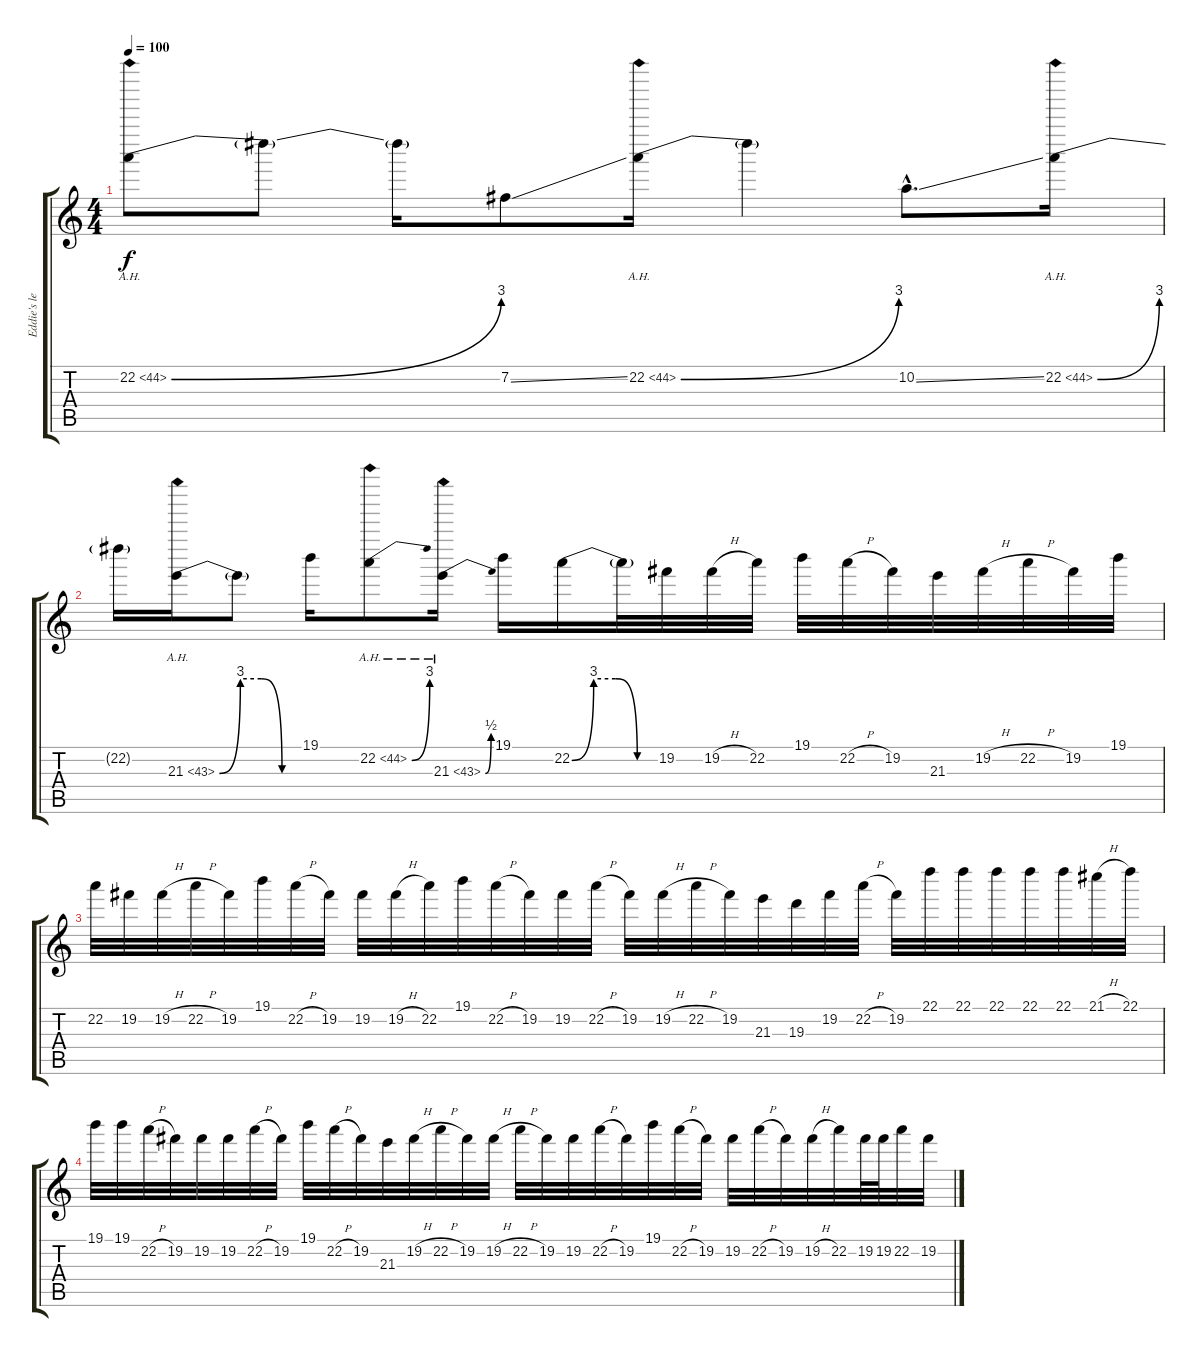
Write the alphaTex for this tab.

\track ("Eddie's leads" "Eddie's le") {instrument distortionguitar}
\staff {score tabs}
\tuning (E4 B3 G3 D3 A2 E2) {hide}
\ts (4 4)
\tempo 100
\clef g2
\ks c
22.2{be (bend 0 0 60 12) ah 22}.8{dy f} 22.2{t}.8 22.2{t}.16 7.2{ss}.8 22.2{be (bend 0 0 60 12) ah 22}.16 22.2{t}.4 10.2{ss hac}.8{d} 22.2{be (bend 0 0 60 12) ah 22}.16 |
22.2{t}.16 21.3{be (custom 0 0 15 12 30 12 45 0 60 0) ah 22}.16 21.3{t}.8 19.1.16 22.2{be (bend 0 0 60 12) ah 22}.8 21.3{be (bend 0 0 60 2) ah 22}.16 19.1.16 22.2{be (custom 0 0 15 12 30 12 45 0 60 0)}.16 22.2{t}.32 19.2.32 19.2{h}.32 22.2.32 19.1.32 22.2{h}.32 19.2.32 21.3.32 19.2{h}.32 22.2{h}.32 19.2.32 19.1.32 |
22.2.32 19.2.32 19.2{h}.32 22.2{h}.32 19.2.32 19.1.32 22.2{h}.32 19.2.32 19.2.32 19.2{h}.32 22.2.32 19.1.32 22.2{h}.32 19.2.32 19.2.32 22.2{h}.32 19.2.32 19.2{h}.32 22.2{h}.32 19.2.32 21.3.32 19.3.32 19.2.32 22.2{h}.32 19.2.32 22.1.32 22.1.32 22.1.32 22.1.32 22.1.32 21.1{h}.32 22.1.32 |
19.1.32 19.1.32 22.2{h}.32 19.2.32 19.2.32 19.2.32 22.2{h}.32 19.2.32 19.1.32 22.2{h}.32 19.2.32 21.3.32 19.2{h}.32 22.2{h}.32 19.2.32 19.2{h}.32 22.2{h}.32 19.2.32 19.2.32 22.2{h}.32 19.2.32 19.1.32 22.2{h}.32 19.2.32 19.2.32 22.2{h}.32 19.2.32 19.2{h}.32 22.2.32 19.2.64 19.2.64 22.2.32 19.2{h}.32
